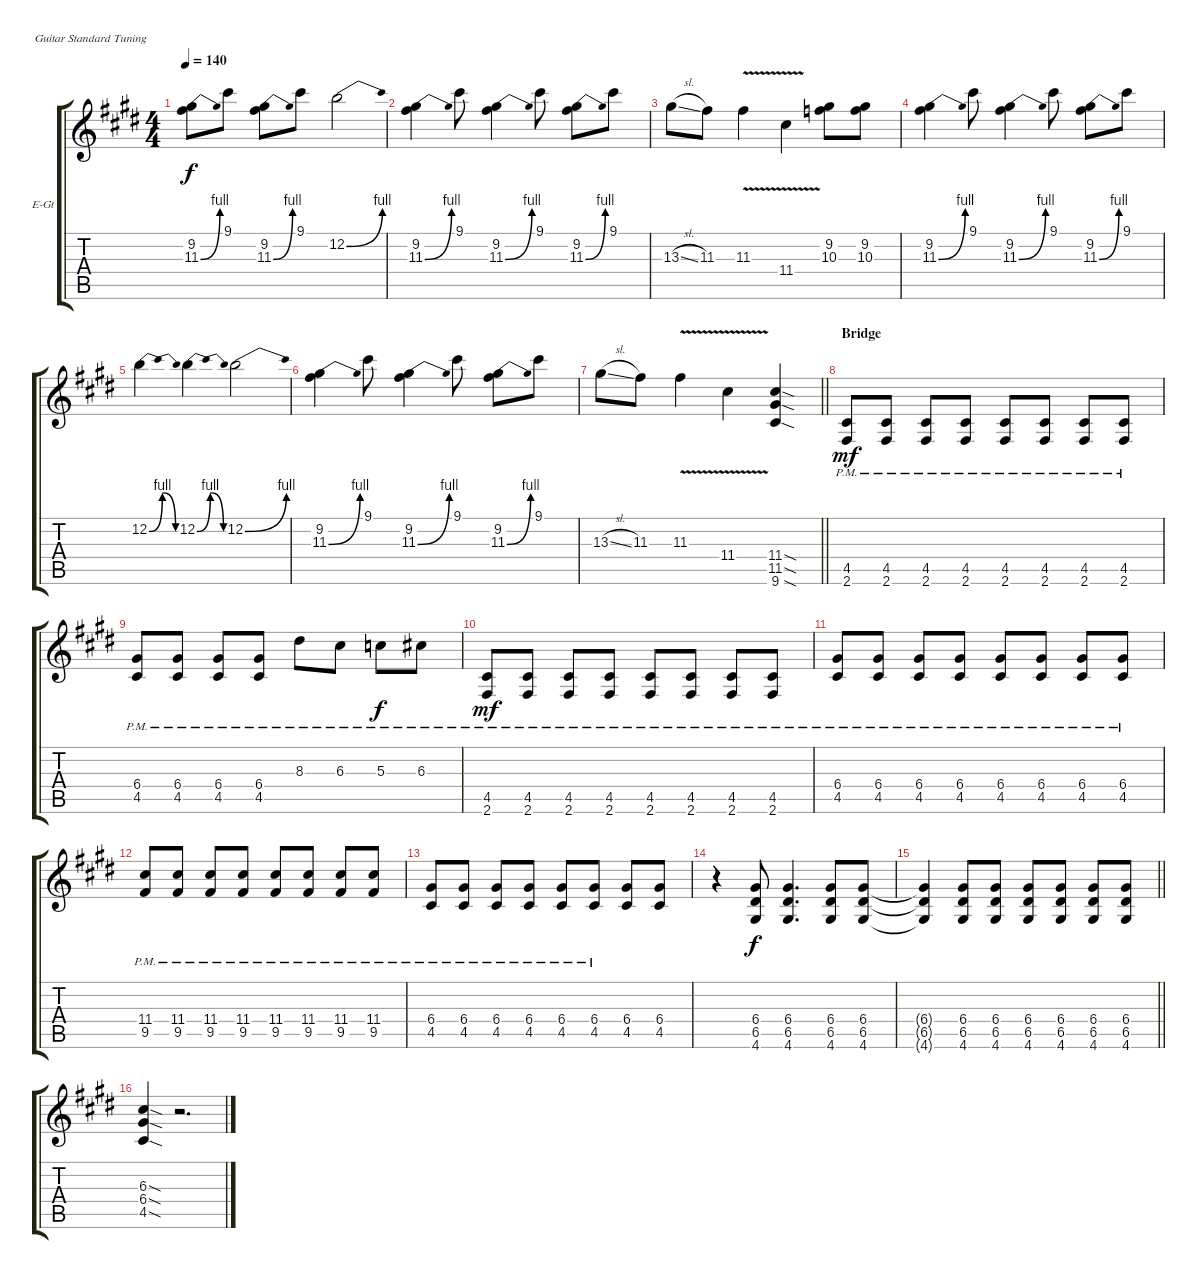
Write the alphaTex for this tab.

\bracketExtendMode groupsimilarinstruments
\firstSystemTrackNameOrientation horizontal
\otherSystemsTrackNameOrientation horizontal
\track ("Lead Guitar" "E-Gt") {instrument overdrivenguitar}
\staff {score tabs}
\tuning (E4 B3 G3 D3 A2 E2)
\ts (4 4)
\tempo 140
\clef g2
\ks e
(9.2 11.3{be (bend 0 0 60 4)}).8{dy f} 9.1.8 (9.2 11.3{be (bend 0 0 60 4)}).8 9.1.8 12.2{be (bend 0 0 60 4)}.2 |
(9.2 11.3{be (bend 0 0 60 4)}).4 9.1.8 (9.2 11.3{be (bend 0 0 60 4)}).4 9.1.8 (9.2 11.3{be (bend 0 0 60 4)}).8 9.1.8 |
13.3{sl}.8 11.3.8 11.3{v}.4 11.4{v}.4 (9.2 10.3).8 (9.2 10.3).8 |
(9.2 11.3{be (bend 0 0 60 4)}).4 9.1.8 (9.2 11.3{be (bend 0 0 60 4)}).4 9.1.8 (9.2 11.3{be (bend 0 0 60 4)}).8 9.1.8 |
12.2{be (bendrelease 0 0 30 4 30 4 60 0)}.4 12.2{be (bendrelease 0 0 30 4 30 4 60 0)}.4 12.2{be (bend 0 0 60 4)}.2 |
(9.2 11.3{be (bend 0 0 60 4)}).4 9.1.8 (9.2 11.3{be (bend 0 0 60 4)}).4 9.1.8 (9.2 11.3{be (bend 0 0 60 4)}).8 9.1.8 |
\barLineRight lightlight
13.3{sl}.8 11.3.8 11.3{v}.4 11.4{v}.4 (11.4{sod} 11.5{sod} 9.6{sod}).4 |
\section ("" "Bridge")
(4.5{pm} 2.6{pm}).8{dy mf} (4.5{pm} 2.6{pm}).8 (4.5{pm} 2.6{pm}).8 (4.5{pm} 2.6{pm}).8 (4.5{pm} 2.6{pm}).8 (4.5{pm} 2.6{pm}).8 (4.5{pm} 2.6{pm}).8 (4.5{pm} 2.6{pm}).8 |
(6.4{pm} 4.5{pm}).8 (6.4{pm} 4.5{pm}).8 (6.4{pm} 4.5{pm}).8 (6.4{pm} 4.5{pm}).8 8.3{pm}.8 6.3{pm}.8 5.3{pm}.8{dy f} 6.3{pm}.8 |
(4.5{pm} 2.6{pm}).8{dy mf} (4.5{pm} 2.6{pm}).8 (4.5{pm} 2.6{pm}).8 (4.5{pm} 2.6{pm}).8 (4.5{pm} 2.6{pm}).8 (4.5{pm} 2.6{pm}).8 (4.5{pm} 2.6{pm}).8 (4.5{pm} 2.6{pm}).8 |
(6.4{pm} 4.5{pm}).8 (6.4{pm} 4.5{pm}).8 (6.4{pm} 4.5{pm}).8 (6.4{pm} 4.5{pm}).8 (6.4{pm} 4.5{pm}).8 (6.4{pm} 4.5{pm}).8 (6.4{pm} 4.5{pm}).8 (6.4{pm} 4.5{pm}).8 |
(11.4{pm} 9.5{pm}).8 (11.4{pm} 9.5{pm}).8 (11.4{pm} 9.5{pm}).8 (11.4{pm} 9.5{pm}).8 (11.4{pm} 9.5{pm}).8 (11.4{pm} 9.5{pm}).8 (11.4{pm} 9.5{pm}).8 (11.4{pm} 9.5{pm}).8 |
(6.4{pm} 4.5{pm}).8 (6.4{pm} 4.5{pm}).8 (6.4{pm} 4.5{pm}).8 (6.4{pm} 4.5{pm}).8 (6.4{pm} 4.5{pm}).8 (6.4{pm} 4.5{pm}).8 (6.4 4.5).8 (6.4 4.5).8 |
r.4 (6.4 6.5 4.6).8{dy f} (6.4 6.5 4.6).4{d} (6.4 6.5 4.6).8 (6.4 6.5 4.6).8 |
\barLineRight lightlight
(6.4{t} 6.5{t} 4.6{t}).4 (6.4 6.5 4.6).8 (6.4 6.5 4.6).8 (6.4 6.5 4.6).8 (6.4 6.5 4.6).8 (6.4 6.5 4.6).8 (6.4 6.5 4.6).8 |
(6.3{sod} 6.4{sod} 4.5{sod}).4 r.2{d}
